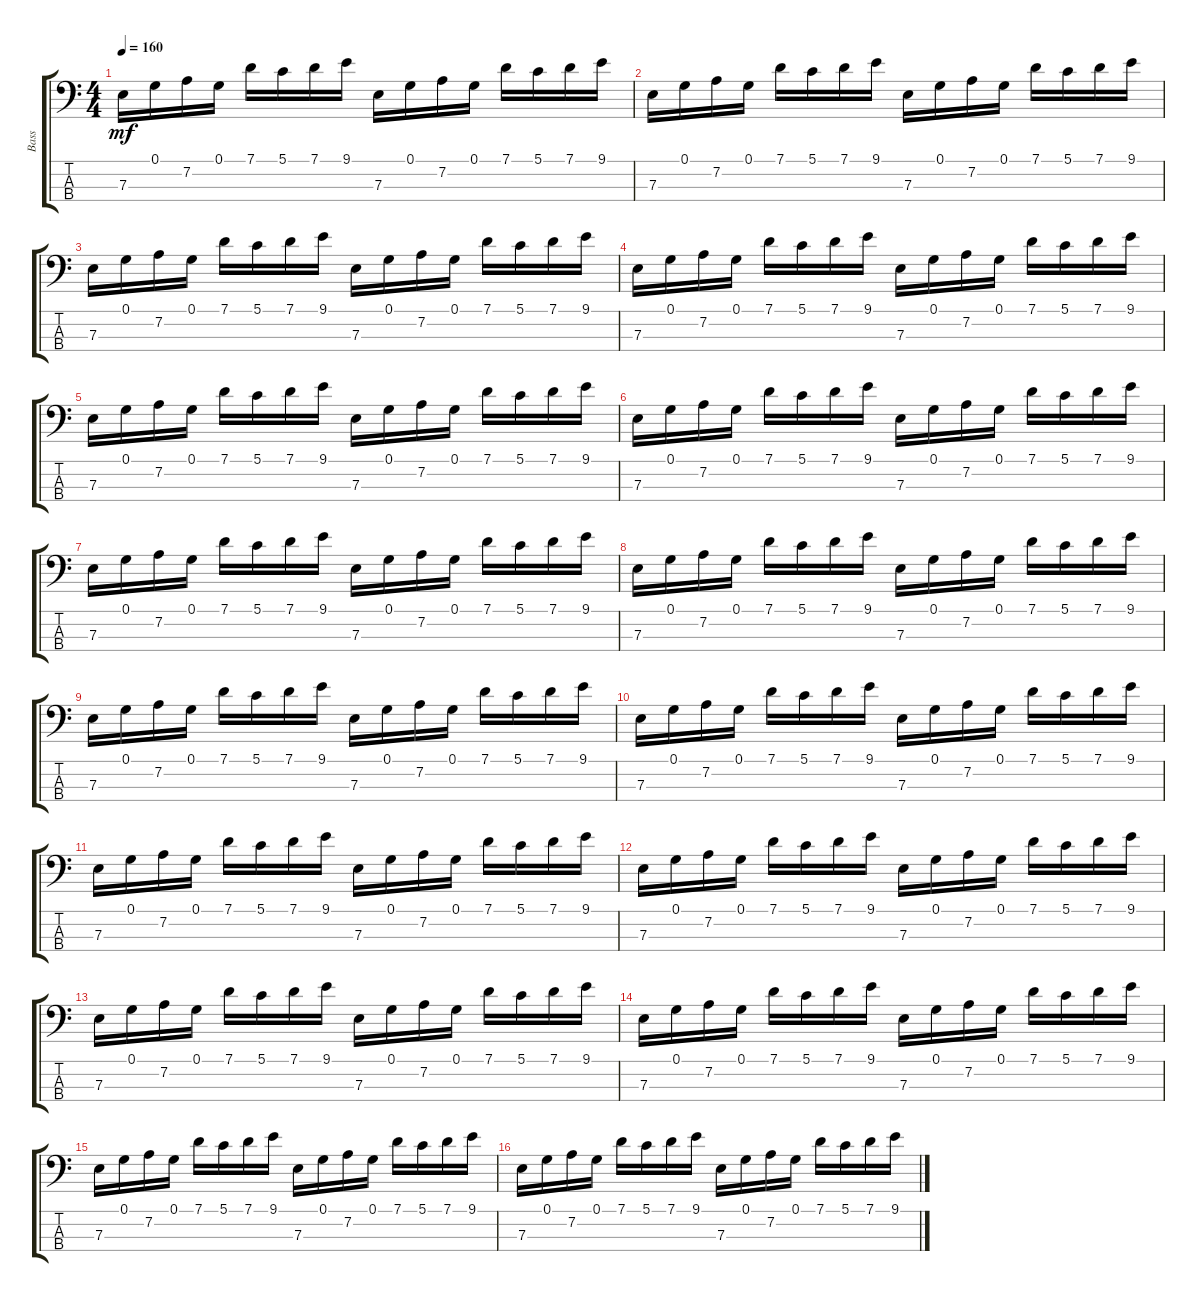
\track ("Bass" "Bass") {instrument electricbassfinger}
\staff {score tabs}
\tuning (G2 D2 A1 E1) {hide}
\ts (4 4)
\tempo 160
\clef f4
\ks c
7.3.16{dy mf} 0.1.16 7.2.16 0.1.16 7.1.16 5.1.16 7.1.16 9.1.16 7.3.16 0.1.16 7.2.16 0.1.16 7.1.16 5.1.16 7.1.16 9.1.16 |
7.3.16 0.1.16 7.2.16 0.1.16 7.1.16 5.1.16 7.1.16 9.1.16 7.3.16 0.1.16 7.2.16 0.1.16 7.1.16 5.1.16 7.1.16 9.1.16 |
7.3.16 0.1.16 7.2.16 0.1.16 7.1.16 5.1.16 7.1.16 9.1.16 7.3.16 0.1.16 7.2.16 0.1.16 7.1.16 5.1.16 7.1.16 9.1.16 |
7.3.16 0.1.16 7.2.16 0.1.16 7.1.16 5.1.16 7.1.16 9.1.16 7.3.16 0.1.16 7.2.16 0.1.16 7.1.16 5.1.16 7.1.16 9.1.16 |
7.3.16 0.1.16 7.2.16 0.1.16 7.1.16 5.1.16 7.1.16 9.1.16 7.3.16 0.1.16 7.2.16 0.1.16 7.1.16 5.1.16 7.1.16 9.1.16 |
7.3.16 0.1.16 7.2.16 0.1.16 7.1.16 5.1.16 7.1.16 9.1.16 7.3.16 0.1.16 7.2.16 0.1.16 7.1.16 5.1.16 7.1.16 9.1.16 |
7.3.16 0.1.16 7.2.16 0.1.16 7.1.16 5.1.16 7.1.16 9.1.16 7.3.16 0.1.16 7.2.16 0.1.16 7.1.16 5.1.16 7.1.16 9.1.16 |
7.3.16 0.1.16 7.2.16 0.1.16 7.1.16 5.1.16 7.1.16 9.1.16 7.3.16 0.1.16 7.2.16 0.1.16 7.1.16 5.1.16 7.1.16 9.1.16 |
7.3.16 0.1.16 7.2.16 0.1.16 7.1.16 5.1.16 7.1.16 9.1.16 7.3.16 0.1.16 7.2.16 0.1.16 7.1.16 5.1.16 7.1.16 9.1.16 |
7.3.16 0.1.16 7.2.16 0.1.16 7.1.16 5.1.16 7.1.16 9.1.16 7.3.16 0.1.16 7.2.16 0.1.16 7.1.16 5.1.16 7.1.16 9.1.16 |
7.3.16 0.1.16 7.2.16 0.1.16 7.1.16 5.1.16 7.1.16 9.1.16 7.3.16 0.1.16 7.2.16 0.1.16 7.1.16 5.1.16 7.1.16 9.1.16 |
7.3.16 0.1.16 7.2.16 0.1.16 7.1.16 5.1.16 7.1.16 9.1.16 7.3.16 0.1.16 7.2.16 0.1.16 7.1.16 5.1.16 7.1.16 9.1.16 |
7.3.16 0.1.16 7.2.16 0.1.16 7.1.16 5.1.16 7.1.16 9.1.16 7.3.16 0.1.16 7.2.16 0.1.16 7.1.16 5.1.16 7.1.16 9.1.16 |
7.3.16 0.1.16 7.2.16 0.1.16 7.1.16 5.1.16 7.1.16 9.1.16 7.3.16 0.1.16 7.2.16 0.1.16 7.1.16 5.1.16 7.1.16 9.1.16 |
7.3.16 0.1.16 7.2.16 0.1.16 7.1.16 5.1.16 7.1.16 9.1.16 7.3.16 0.1.16 7.2.16 0.1.16 7.1.16 5.1.16 7.1.16 9.1.16 |
7.3.16 0.1.16 7.2.16 0.1.16 7.1.16 5.1.16 7.1.16 9.1.16 7.3.16 0.1.16 7.2.16 0.1.16 7.1.16 5.1.16 7.1.16 9.1.16
